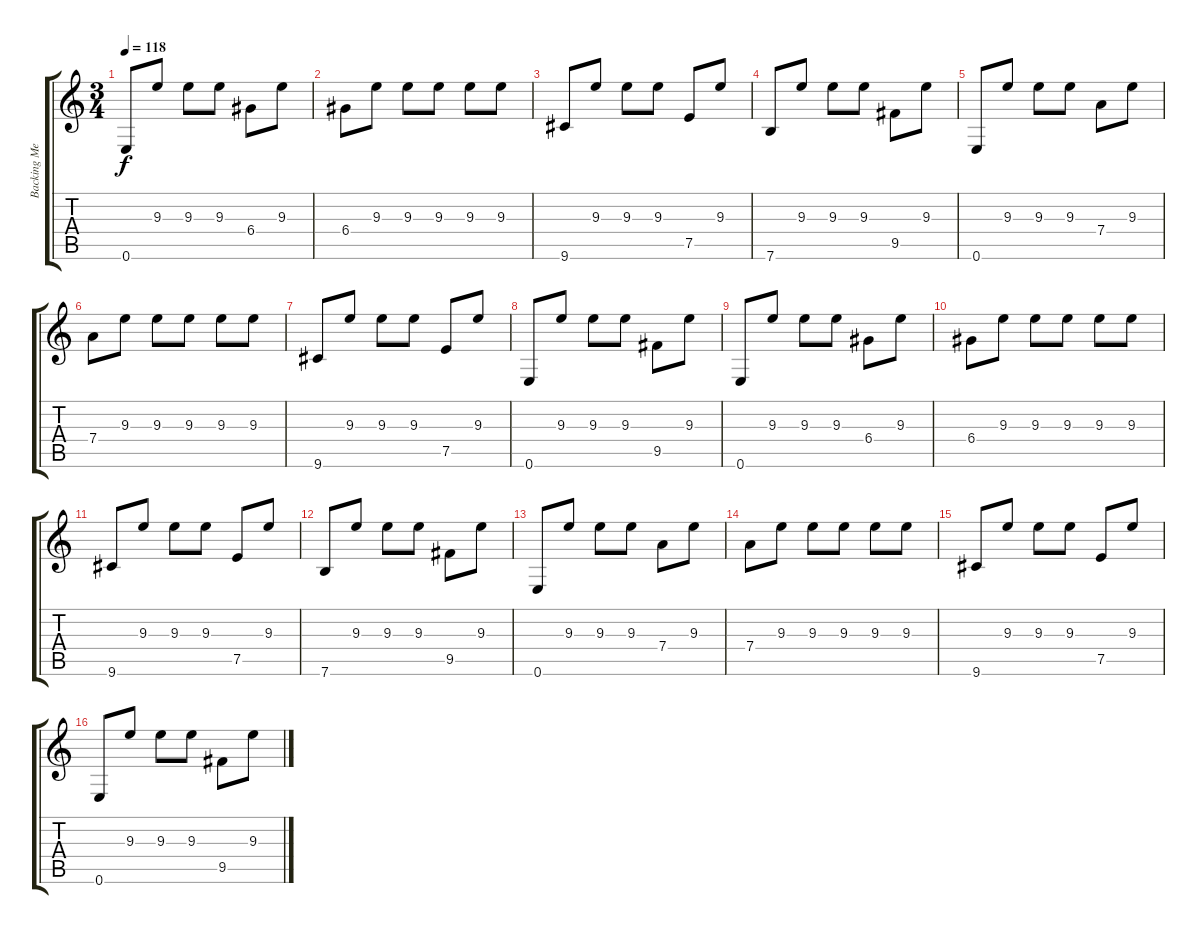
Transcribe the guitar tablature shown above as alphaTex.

\track ("Backing Melody" "Backing Me") {instrument acousticguitarsteel}
\staff {score tabs}
\tuning (E4 B3 G3 D3 A2 E2) {hide}
\ts (3 4)
\tempo 118
\clef g2
\ks c
0.6.8{dy f} 9.3.8 9.3.8 9.3.8 6.4.8 9.3.8 |
6.4.8 9.3.8 9.3.8 9.3.8 9.3.8 9.3.8 |
9.6.8 9.3.8 9.3.8 9.3.8 7.5.8 9.3.8 |
7.6.8 9.3.8 9.3.8 9.3.8 9.5.8 9.3.8 |
0.6.8 9.3.8 9.3.8 9.3.8 7.4.8 9.3.8 |
7.4.8 9.3.8 9.3.8 9.3.8 9.3.8 9.3.8 |
9.6.8 9.3.8 9.3.8 9.3.8 7.5.8 9.3.8 |
0.6.8 9.3.8 9.3.8 9.3.8 9.5.8 9.3.8 |
0.6.8 9.3.8 9.3.8 9.3.8 6.4.8 9.3.8 |
6.4.8 9.3.8 9.3.8 9.3.8 9.3.8 9.3.8 |
9.6.8 9.3.8 9.3.8 9.3.8 7.5.8 9.3.8 |
7.6.8 9.3.8 9.3.8 9.3.8 9.5.8 9.3.8 |
0.6.8 9.3.8 9.3.8 9.3.8 7.4.8 9.3.8 |
7.4.8 9.3.8 9.3.8 9.3.8 9.3.8 9.3.8 |
9.6.8 9.3.8 9.3.8 9.3.8 7.5.8 9.3.8 |
0.6.8 9.3.8 9.3.8 9.3.8 9.5.8 9.3.8
